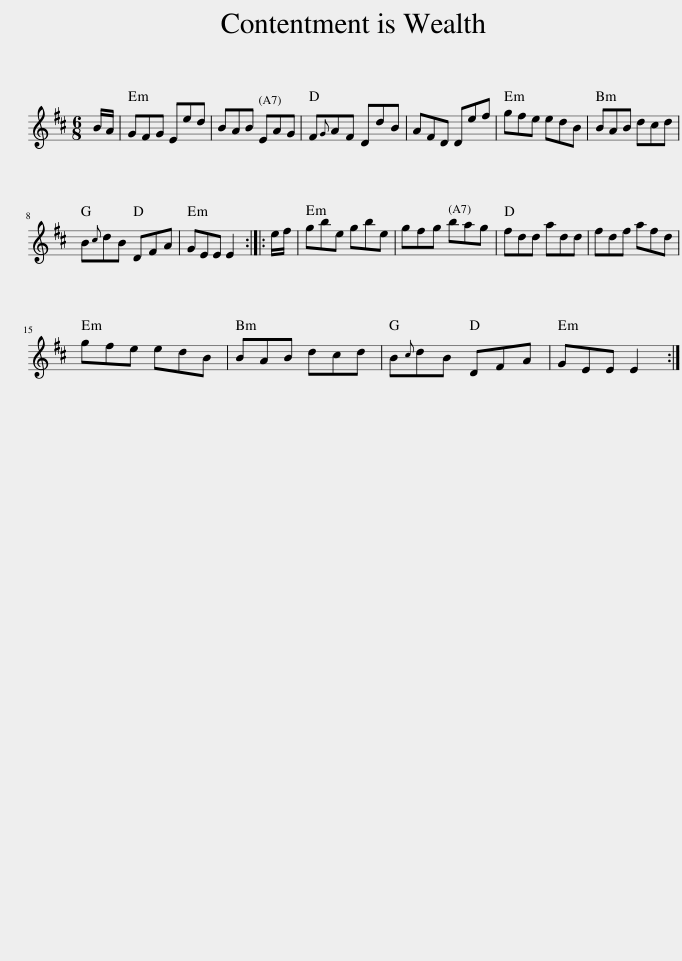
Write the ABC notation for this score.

X:1
L:1/8
M:6/8
I:linebreak $
K:D
V:1 treble
V:1
 B/A/ | GFG Eed | BAB EAG | F{G}AF DdB | AFD Def | %5
 gfe edB | BAB dcd |$ B{c}dB DFA | GEE E2 :: e/f/ | %10
 gbe gbe | gfg bag | fdd add | fdf afd |$ gfe edB | %15
 BAB dcd | B{c}dB DFA | GEE E2 :| %18
